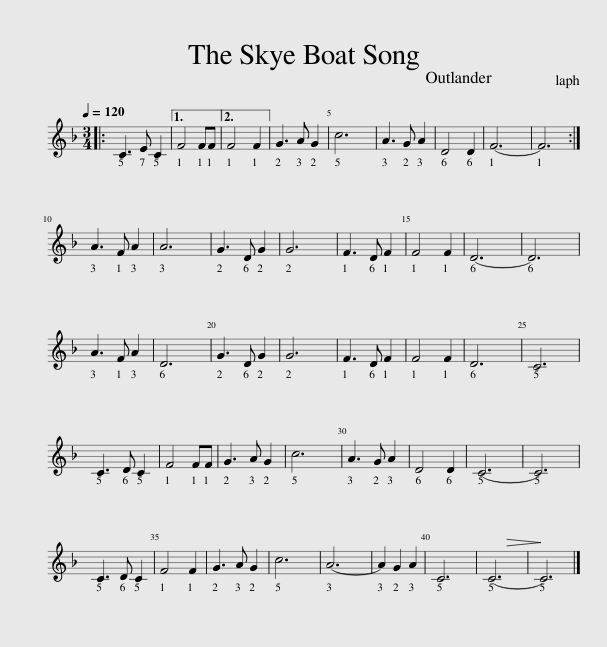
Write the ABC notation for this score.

X:1
L:1/8
Q:1/4=120
M:3/4
I:linebreak $
K:F
V:1 treble
V:1
|: C3 E C2 |1 F4 FF ||2 F4 F2 || G3 A G2 | c6 | %5
 A3 G A2 | D4 D2 | F6- | F6 :|$ A3 F A2 | %10
 A6 | G3 D G2 | G6 | F3 D F2 | F4 F2 | %15
 D6- | D6 |$ A3 F A2 | D6 | G3 D G2 | %20
 G6 | F3 D F2 | F4 F2 | D6 | C6 |$ %25
 C3 D C2 | F4 FF | G3 A G2 | c6 | A3 G A2 | %30
 D4 D2 | C6- | C6 |$ C3 D C2 | F4 F2 | %35
 G3 A G2 | c6 | A6- | A2 G2 A2 | C6 | %40
!>(! C6-!>)! | C6 |] %42
